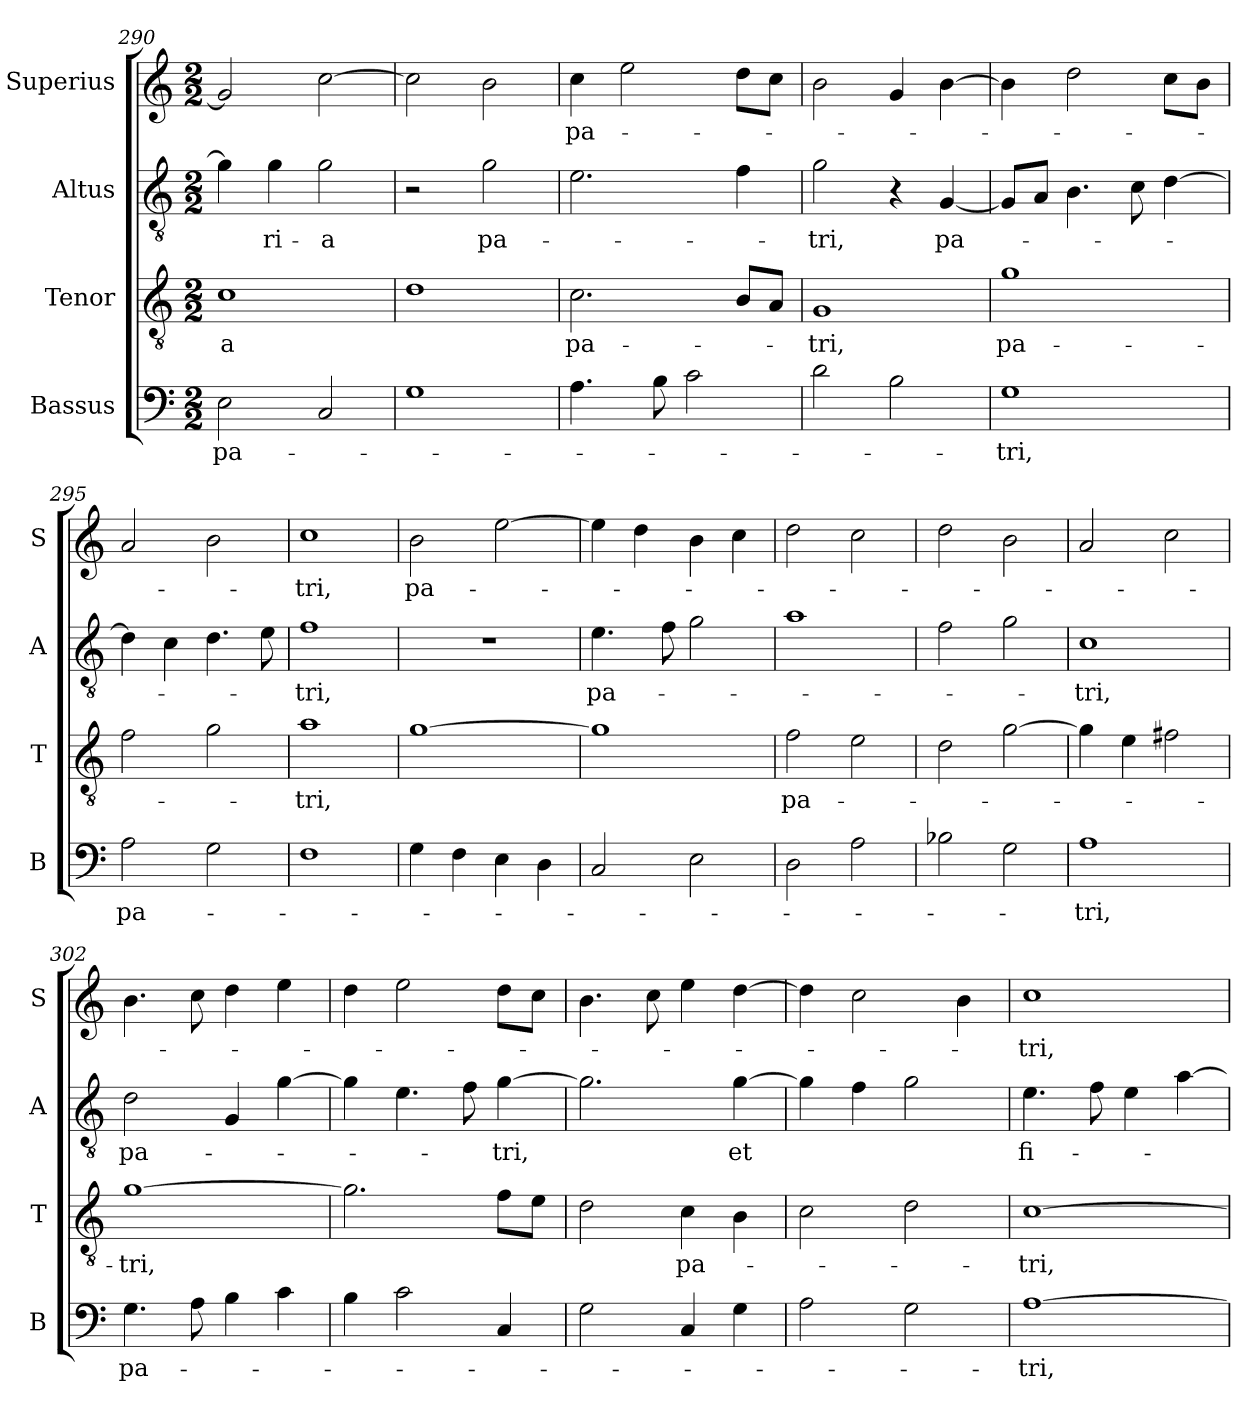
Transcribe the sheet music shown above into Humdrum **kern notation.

**kern	**text	**kern	**text	**kern	**text	**kern	**text
*part4	*part4	*part3	*part3	*part2	*part2	*part1	*part1
*staff4	*staff4	*staff3	*staff3	*staff2	*staff2	*staff1	*staff1
*I"Bassus	*	*I"Tenor	*	*I"Altus	*	*I"Superius	*
*I'B	*	*I'T	*	*I'A	*	*I'S	*
*clefF4	*	*clefGv2	*	*clefGv2	*	*clefG2	*
*k[]	*	*k[]	*	*k[]	*	*k[]	*
*M2/2	*	*M2/2	*	*M2/2	*	*M2/2	*
=290	=290	=290	=290	=290	=290	=290	=290
2E	pa-	1c	-a	4g]	.	2g]	.
!	!	!	!	!	!LO:LY:i	!	!
.	.	.	.	4g	-ri-	.	.
!	!	!	!	!	!LO:LY:i	!	!
2C	.	.	.	2g	-a	[2cc	.
=291	=291	=291	=291	=291	=291	=291	=291
1G	.	1d	.	2r	.	2cc]	.
.	.	.	.	2g	pa-	2b	.
=292	=292	=292	=292	=292	=292	=292	=292
4.A	.	2.c	pa-	2.e	.	4cc	pa-
.	.	.	.	.	.	2ee	.
8B	.	.	.	.	.	.	.
2c	.	.	.	.	.	.	.
.	.	8BL	.	4f	.	8ddL	.
.	.	8AJ	.	.	.	8ccJ	.
=293	=293	=293	=293	=293	=293	=293	=293
!	!	!	!LO:LY:i	!	!LO:LY:i	!	!
2d	.	1G	-tri,	2g	-tri,	2b	.
2B	.	.	.	4r	.	4g	.
!	!	!	!	!	!LO:LY:i	!	!
.	.	.	.	[4G	pa-	[4b	.
=294	=294	=294	=294	=294	=294	=294	=294
!	!LO:LY:i	!	!LO:LY:i	!	!	!	!
1G	-tri,	1g	pa-	8GL]	.	4b]	.
.	.	.	.	8AJ	.	.	.
.	.	.	.	4.B	.	2dd	.
.	.	.	.	8c	.	.	.
.	.	.	.	[4d	.	8ccL	.
.	.	.	.	.	.	8bJ	.
=295	=295	=295	=295	=295	=295	=295	=295
!	!LO:LY:i	!	!	!	!	!	!
2A	pa-	2f	.	4d]	.	2a	.
.	.	.	.	4c	.	.	.
2G	.	2g	.	4.d	.	2b	.
.	.	.	.	8e	.	.	.
=296	=296	=296	=296	=296	=296	=296	=296
!	!	!	!LO:LY:i	!	!LO:LY:i	!	!LO:LY:i
1F	.	1a	-tri,	1f	-tri,	1cc	-tri,
=297	=297	=297	=297	=297	=297	=297	=297
!	!	!	!	!	!	!	!LO:LY:i
4G	.	[1g	.	1r	.	2b	pa-
4F	.	.	.	.	.	.	.
4E	.	.	.	.	.	[2ee	.
4D	.	.	.	.	.	.	.
=298	=298	=298	=298	=298	=298	=298	=298
!	!	!	!	!	!LO:LY:i	!	!
2C	.	1g]	.	4.e	pa-	4ee]	.
.	.	.	.	.	.	4dd	.
.	.	.	.	8f	.	.	.
2E	.	.	.	2g	.	4b	.
.	.	.	.	.	.	4cc	.
=299	=299	=299	=299	=299	=299	=299	=299
!	!	!	!LO:LY:i	!	!	!	!
2D	.	2f	pa-	1a	.	2dd	.
2A	.	2e	.	.	.	2cc	.
=300	=300	=300	=300	=300	=300	=300	=300
2B-X	.	2d	.	2f	.	2dd	.
2G	.	[2g	.	2g	.	2b	.
=301	=301	=301	=301	=301	=301	=301	=301
!	!LO:LY:i	!	!	!	!LO:LY:i	!	!
1A	-tri,	4g]	.	1c	-tri,	2a	.
.	.	4e	.	.	.	.	.
.	.	2f#X	.	.	.	2cc	.
=302	=302	=302	=302	=302	=302	=302	=302
!	!LO:LY:i	!	!LO:LY:i	!	!LO:LY:i	!	!
4.G	pa-	[1g	-tri,	2d	pa-	4.b	.
8A	.	.	.	.	.	8cc	.
4B	.	.	.	4G	.	4dd	.
4c	.	.	.	[4g	.	4ee	.
=303	=303	=303	=303	=303	=303	=303	=303
4B	.	2.g]	.	4g]	.	4dd	.
2c	.	.	.	4.e	.	2ee	.
.	.	.	.	8f	.	.	.
4C	.	8fL	.	[4g	-tri,	8ddL	.
.	.	8eJ	.	.	.	8ccJ	.
=304	=304	=304	=304	=304	=304	=304	=304
2G	.	2d	.	2.g]	.	4.b	.
.	.	.	.	.	.	8cc	.
!	!	!	!LO:LY:i	!	!	!	!
4C	.	4c	pa-	.	.	4ee	.
4G	.	4B	.	[4g	et	[4dd	.
=305	=305	=305	=305	=305	=305	=305	=305
2A	.	2c	.	4g]	.	4dd]	.
.	.	.	.	4f	.	2cc	.
2G	.	2d	.	2g	.	.	.
.	.	.	.	.	.	4b	.
=306	=306	=306	=306	=306	=306	=306	=306
[1A	-tri,	[1c	-tri,	4.e	fi-	1cc	-tri,
.	.	.	.	8f	.	.	.
.	.	.	.	4e	.	.	.
.	.	.	.	[4a	.	.	.
=	=	=	=	=	=	=	=
*-	*-	*-	*-	*-	*-	*-	*-
